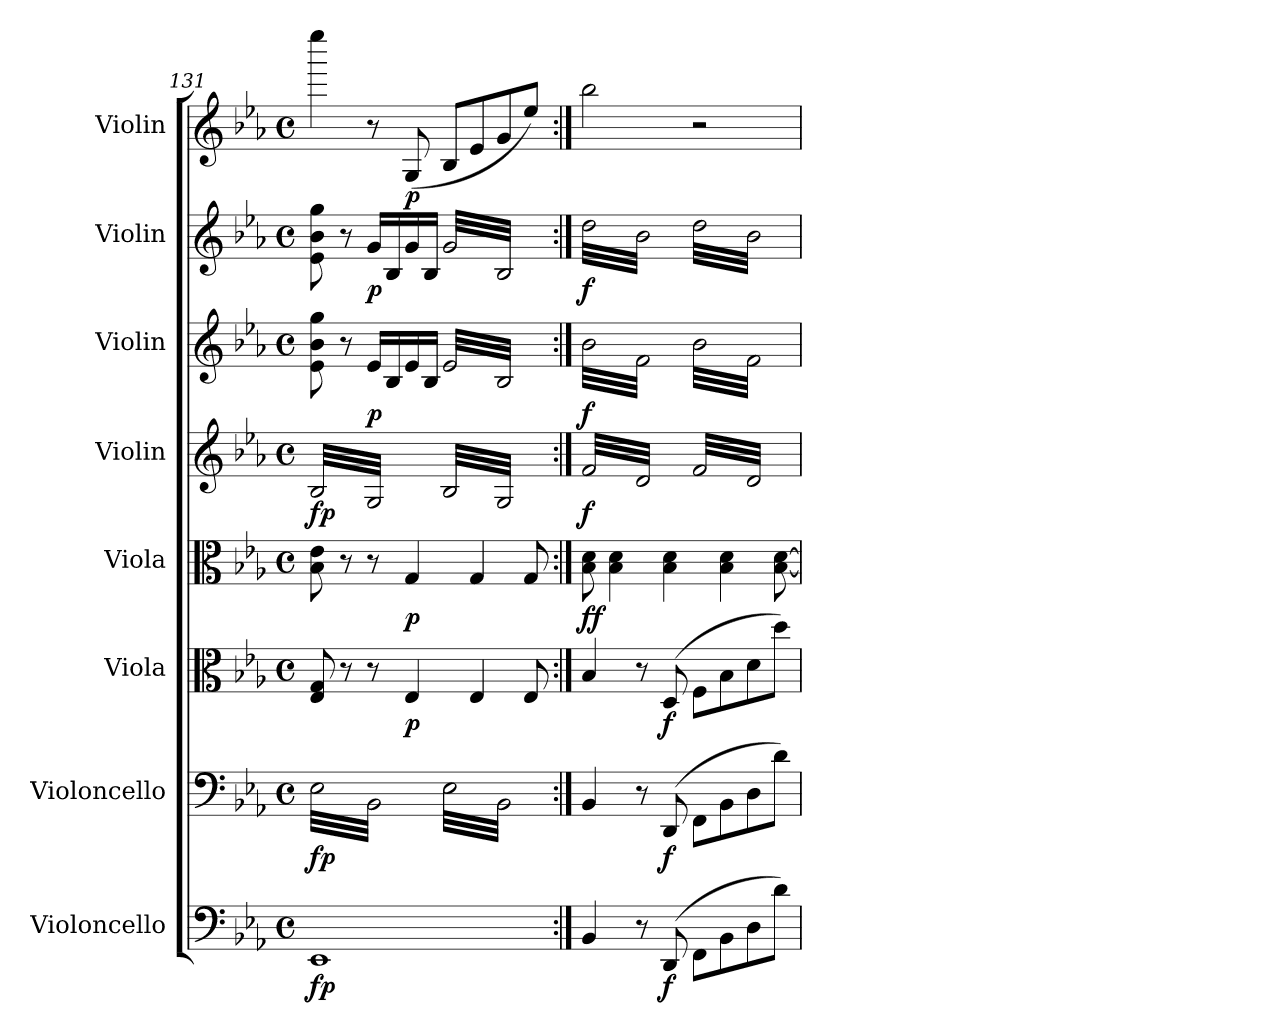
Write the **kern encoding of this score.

**kern	**dynam	**kern	**dynam	**kern	**dynam	**kern	**dynam	**kern	**dynam	**kern	**dynam	**kern	**dynam	**kern	**dynam
*part8	*part8	*part7	*part7	*part6	*part6	*part5	*part5	*part4	*part4	*part3	*part3	*part2	*part2	*part1	*part1
*staff8	*staff8	*staff7	*staff7	*staff6	*staff6	*staff5	*staff5	*staff4	*staff4	*staff3	*staff3	*staff2	*staff2	*staff1	*staff1
*I"Violoncello	*	*I"Violoncello	*	*I"Viola	*	*I"Viola	*	*I"Violin	*	*I"Violin	*	*I"Violin	*	*I"Violin	*
*I'Vc.	*	*I'Vc.	*	*I'Vla.	*	*I'Vla.	*	*I'Vln.	*	*I'Vln.	*	*I'Vln.	*	*I'Vln.	*
*clefF4	*	*clefF4	*	*clefC3	*	*clefC3	*	*clefG2	*	*clefG2	*	*clefG2	*	*clefG2	*
*k[b-e-a-]	*	*k[b-e-a-]	*	*k[b-e-a-]	*	*k[b-e-a-]	*	*k[b-e-a-]	*	*k[b-e-a-]	*	*k[b-e-a-]	*	*k[b-e-a-]	*
*M4/4	*	*M4/4	*	*M4/4	*	*M4/4	*	*M4/4	*	*M4/4	*	*M4/4	*	*M4/4	*
*met(c)	*	*met(c)	*	*met(c)	*	*met(c)	*	*met(c)	*	*met(c)	*	*met(c)	*	*met(c)	*
=131	=131	=131	=131	=131	=131	=131	=131	=131	=131	=131	=131	=131	=131	=131	=131
!	!LO:DY:b	!	!LO:DY:b	!	!	!	!	!	!LO:DY:b	!	!	!	!	!	!
*	*	*tremolo	*	*	*	*	*	*	*	*	*	*	*	*	*
*	*	*	*	*	*	*	*	*tremolo	*	*	*	*	*	*	*
1EE-	fp	(>32E-\LLL	fp	8E-/ 8G/	.	8B-\ 8e-\	.	(<32B-/LLL	fp	8e-\ 8b-\ 8gg\	.	8e-\ 8b-\ 8gg\	.	4eeee-\	.
.	.	32BB-/	.	.	.	.	.	32G/	.	.	.	.	.	.	.
.	.	32E-\	.	.	.	.	.	32B-/	.	.	.	.	.	.	.
.	.	32BB-/	.	.	.	.	.	32G/	.	.	.	.	.	.	.
.	.	32E-\	.	8r	.	8r	.	32B-/	.	8r	.	8r	.	.	.
.	.	32BB-/	.	.	.	.	.	32G/	.	.	.	.	.	.	.
.	.	32E-\	.	.	.	.	.	32B-/	.	.	.	.	.	.	.
.	.	32BB-/	.	.	.	.	.	32G/	.	.	.	.	.	.	.
!	!	!	!	!	!	!	!	!	!	!	!LO:DY:b	!	!LO:DY:b	!	!
.	.	32E-\	.	8r	.	8r	.	32B-/	.	(<16e-/LL	p	(<16g/LL	p	8r	.
.	.	32BB-/	.	.	.	.	.	32G/	.	.	.	.	.	.	.
.	.	32E-\	.	.	.	.	.	32B-/	.	16B-/	.	16B-/	.	.	.
.	.	32BB-/	.	.	.	.	.	32G/	.	.	.	.	.	.	.
!	!	!	!	!	!LO:DY:b	!	!LO:DY:b	!	!	!	!	!	!	!	!LO:DY:b
.	.	32E-\	.	4E-/	p	4G/	p	32B-/	.	16e-/	.	16g/	.	(<8G/	p
.	.	32BB-/	.	.	.	.	.	32G/	.	.	.	.	.	.	.
.	.	32E-\	.	.	.	.	.	32B-/	.	16B-/JJ	.	16B-/JJ	.	.	.
.	.	32BB-/JJJ	.	.	.	.	.	32G/JJJ	.	.	.	.	.	.	.
*	*	*	*	*	*	*	*	*	*	*tremolo	*	*	*	*	*
*	*	*	*	*	*	*	*	*	*	*	*	*tremolo	*	*	*
.	.	32E-\LLL	.	.	.	.	.	32B-/LLL	.	32e-/LLL	.	32g/LLL	.	8B-/L	.
.	.	32BB-/)	.	.	.	.	.	32G/)	.	32B-/)	.	32B-/)	.	.	.
.	.	32E-\	.	.	.	.	.	32B-/	.	32e-/	.	32g/	.	.	.
.	.	32BB-/)	.	.	.	.	.	32G/)	.	32B-/)	.	32B-/)	.	.	.
.	.	32E-\	.	4E-/	.	4G/	.	32B-/	.	32e-/	.	32g/	.	8e-/	.
.	.	32BB-/)	.	.	.	.	.	32G/)	.	32B-/)	.	32B-/)	.	.	.
.	.	32E-\	.	.	.	.	.	32B-/	.	32e-/	.	32g/	.	.	.
.	.	32BB-/)	.	.	.	.	.	32G/)	.	32B-/)	.	32B-/)	.	.	.
.	.	32E-\	.	.	.	.	.	32B-/	.	32e-/	.	32g/	.	8g/	.
.	.	32BB-/)	.	.	.	.	.	32G/)	.	32B-/)	.	32B-/)	.	.	.
.	.	32E-\	.	.	.	.	.	32B-/	.	32e-/	.	32g/	.	.	.
.	.	32BB-/)	.	.	.	.	.	32G/)	.	32B-/)	.	32B-/)	.	.	.
.	.	32E-\	.	8E-/	.	8G/	.	32B-/	.	32e-/	.	32g/	.	8ee-/J)	.
.	.	32BB-/)	.	.	.	.	.	32G/)	.	32B-/)	.	32B-/)	.	.	.
.	.	32E-\	.	.	.	.	.	32B-/	.	32e-/	.	32g/	.	.	.
.	.	32BB-/)JJJ	.	.	.	.	.	32G/)JJJ	.	32B-/)JJJ	.	32B-/)JJJ	.	.	.
*	*	*Xtremolo	*	*	*	*	*	*	*	*	*	*	*	*	*
=132:|!	=132:|!	=132:|!	=132:|!	=132:|!	=132:|!	=132:|!	=132:|!	=132:|!	=132:|!	=132:|!	=132:|!	=132:|!	=132:|!	=132:|!	=132:|!
!	!	!	!	!	!	!	!LO:DY:b	!	!	!	!	!	!	!	!
!	!	!	!	!	!	!	!LO:DY:n=1:b	!	!LO:DY:b	!	!LO:DY:b	!	!LO:DY:b	!	!
4BB-/	.	4BB-/	.	4B-/	.	8B-\ 8d\	f f	(<32f/LLL	f	(>32b-\LLL	f	(>32dd\LLL	f	2bb-\	.
.	.	.	.	.	.	.	.	32d/	.	32f/	.	32b-\	.	.	.
.	.	.	.	.	.	.	.	32f/	.	32b-\	.	32dd\	.	.	.
.	.	.	.	.	.	.	.	32d/	.	32f/	.	32b-\	.	.	.
.	.	.	.	.	.	4B-\ 4d\	.	32f/	.	32b-\	.	32dd\	.	.	.
.	.	.	.	.	.	.	.	32d/	.	32f/	.	32b-\	.	.	.
.	.	.	.	.	.	.	.	32f/	.	32b-\	.	32dd\	.	.	.
.	.	.	.	.	.	.	.	32d/	.	32f/	.	32b-\	.	.	.
8r	.	8r	.	8r	.	.	.	32f/	.	32b-\	.	32dd\	.	.	.
.	.	.	.	.	.	.	.	32d/	.	32f/	.	32b-\	.	.	.
.	.	.	.	.	.	.	.	32f/	.	32b-\	.	32dd\	.	.	.
.	.	.	.	.	.	.	.	32d/	.	32f/	.	32b-\	.	.	.
!	!LO:DY:b	!	!LO:DY:b	!	!LO:DY:b	!	!	!	!	!	!	!	!	!	!
(>8DD/	f	(>8DD/	f	(>8D/	f	4B-\ 4d\	.	32f/	.	32b-\	.	32dd\	.	.	.
.	.	.	.	.	.	.	.	32d/	.	32f/	.	32b-\	.	.	.
.	.	.	.	.	.	.	.	32f/	.	32b-\	.	32dd\	.	.	.
.	.	.	.	.	.	.	.	32d/JJJ	.	32f/JJJ	.	32b-\JJJ	.	.	.
8FF\L	.	8FF\L	.	8F\L	.	.	.	32f/LLL	.	32b-\LLL	.	32dd\LLL	.	2r	.
.	.	.	.	.	.	.	.	32d/)	.	32f/)	.	32b-\)	.	.	.
.	.	.	.	.	.	.	.	32f/	.	32b-\	.	32dd\	.	.	.
.	.	.	.	.	.	.	.	32d/)	.	32f/)	.	32b-\)	.	.	.
8BB-\	.	8BB-\	.	8B-\	.	4B-\ 4d\	.	32f/	.	32b-\	.	32dd\	.	.	.
.	.	.	.	.	.	.	.	32d/)	.	32f/)	.	32b-\)	.	.	.
.	.	.	.	.	.	.	.	32f/	.	32b-\	.	32dd\	.	.	.
.	.	.	.	.	.	.	.	32d/)	.	32f/)	.	32b-\)	.	.	.
8D\	.	8D\	.	8d\	.	.	.	32f/	.	32b-\	.	32dd\	.	.	.
.	.	.	.	.	.	.	.	32d/)	.	32f/)	.	32b-\)	.	.	.
.	.	.	.	.	.	.	.	32f/	.	32b-\	.	32dd\	.	.	.
.	.	.	.	.	.	.	.	32d/)	.	32f/)	.	32b-\)	.	.	.
8d\J)	.	8d\J)	.	8dd\J)	.	[8B-\ [8d\	.	32f/	.	32b-\	.	32dd\	.	.	.
.	.	.	.	.	.	.	.	32d/)	.	32f/)	.	32b-\)	.	.	.
.	.	.	.	.	.	.	.	32f/	.	32b-\	.	32dd\	.	.	.
.	.	.	.	.	.	.	.	32d/)JJJ	.	32f/)JJJ	.	32b-\)JJJ	.	.	.
*	*	*	*	*	*	*	*	*	*	*	*	*Xtremolo	*	*	*
*	*	*	*	*	*	*	*	*	*	*Xtremolo	*	*	*	*	*
*	*	*	*	*	*	*	*	*Xtremolo	*	*	*	*	*	*	*
.	.	.	.	.	.	.	.	.	.	.	.	.	.	.	.
.	.	.	.	.	.	.	.	.	.	.	.	.	.	.	.
.	.	.	.	.	.	.	.	.	.	.	.	.	.	.	.
.	.	.	.	.	.	.	.	.	.	.	.	.	.	.	.
.	.	.	.	.	.	.	.	.	.	.	.	.	.	.	.
.	.	.	.	.	.	.	.	.	.	.	.	.	.	.	.
.	.	.	.	.	.	.	.	.	.	.	.	.	.	.	.
.	.	.	.	.	.	.	.	.	.	.	.	.	.	.	.
=	=	=	=	=	=	=	=	=	=	=	=	=	=	=	=
*-	*-	*-	*-	*-	*-	*-	*-	*-	*-	*-	*-	*-	*-	*-	*-
